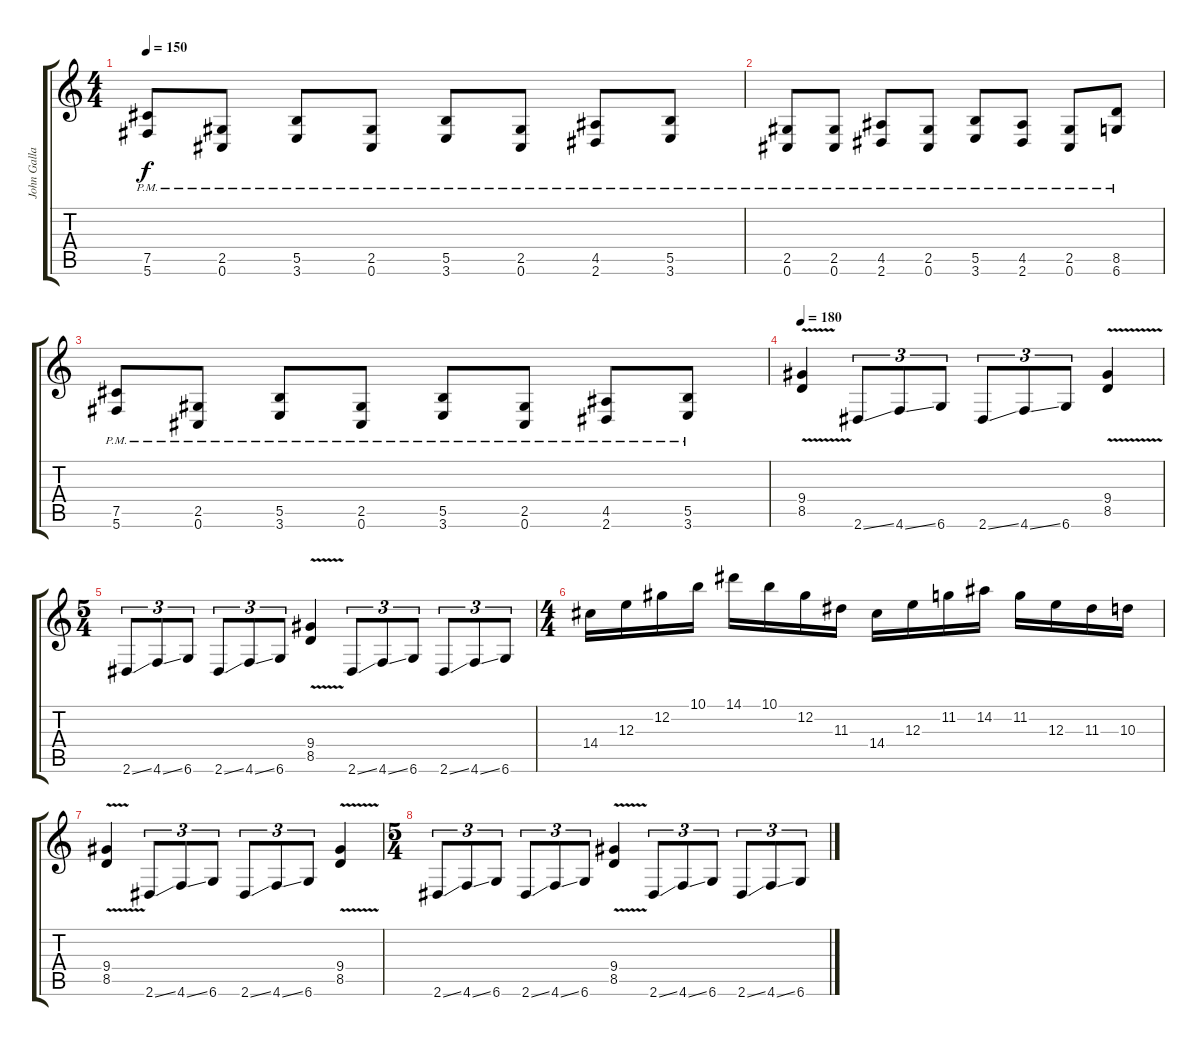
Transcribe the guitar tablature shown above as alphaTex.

\track ("John Gallagher" "John Galla") {instrument distortionguitar}
\staff {score tabs}
\tuning (Db4 Ab3 E3 B2 Gb2 Db2) {hide}
\ts (4 4)
\tempo 150
\clef g2
\ks c
(7.5{pm} 5.6{pm}).8{dy f} (2.5{pm} 0.6{pm}).8 (5.5{pm} 3.6{pm}).8 (2.5{pm} 0.6{pm}).8 (5.5{pm} 3.6{pm}).8 (2.5{pm} 0.6{pm}).8 (4.5{pm} 2.6{pm}).8 (5.5{pm} 3.6{pm}).8 |
(2.5{pm} 0.6{pm}).8 (2.5{pm} 0.6{pm}).8 (4.5{pm} 2.6{pm}).8 (2.5{pm} 0.6{pm}).8 (5.5{pm} 3.6{pm}).8 (4.5{pm} 2.6{pm}).8 (2.5{pm} 0.6{pm}).8 (8.5{pm} 6.6{pm}).8 |
(7.5{pm} 5.6{pm}).8 (2.5{pm} 0.6{pm}).8 (5.5{pm} 3.6{pm}).8 (2.5{pm} 0.6{pm}).8 (5.5{pm} 3.6{pm}).8 (2.5{pm} 0.6{pm}).8 (4.5{pm} 2.6{pm}).8 (5.5{pm} 3.6{pm}).8 |
\tempo 180
(9.4{v} 8.5{v}).4 2.6{ss}.8{tu (3 2)} 4.6{ss}.8{tu (3 2)} 6.6.8{tu (3 2)} 2.6{ss}.8{tu (3 2)} 4.6{ss}.8{tu (3 2)} 6.6.8{tu (3 2)} (9.4{v} 8.5{v}).4 |
\ts (5 4)
2.6{ss}.8{tu (3 2)} 4.6{ss}.8{tu (3 2)} 6.6.8{tu (3 2)} 2.6{ss}.8{tu (3 2)} 4.6{ss}.8{tu (3 2)} 6.6.8{tu (3 2)} (9.4{v} 8.5{v}).4 2.6{ss}.8{tu (3 2)} 4.6{ss}.8{tu (3 2)} 6.6.8{tu (3 2)} 2.6{ss}.8{tu (3 2)} 4.6{ss}.8{tu (3 2)} 6.6.8{tu (3 2)} |
\ts (4 4)
14.4.16 12.3.16 12.2.16 10.1.16 14.1.16 10.1.16 12.2.16 11.3.16 14.4.16 12.3.16 11.2.16 14.2.16 11.2.16 12.3.16 11.3.16 10.3.16 |
(9.4{v} 8.5{v}).4 2.6{ss}.8{tu (3 2)} 4.6{ss}.8{tu (3 2)} 6.6.8{tu (3 2)} 2.6{ss}.8{tu (3 2)} 4.6{ss}.8{tu (3 2)} 6.6.8{tu (3 2)} (9.4{v} 8.5{v}).4 |
\ts (5 4)
2.6{ss}.8{tu (3 2)} 4.6{ss}.8{tu (3 2)} 6.6.8{tu (3 2)} 2.6{ss}.8{tu (3 2)} 4.6{ss}.8{tu (3 2)} 6.6.8{tu (3 2)} (9.4{v} 8.5{v}).4 2.6{ss}.8{tu (3 2)} 4.6{ss}.8{tu (3 2)} 6.6.8{tu (3 2)} 2.6{ss}.8{tu (3 2)} 4.6{ss}.8{tu (3 2)} 6.6.8{tu (3 2)}
